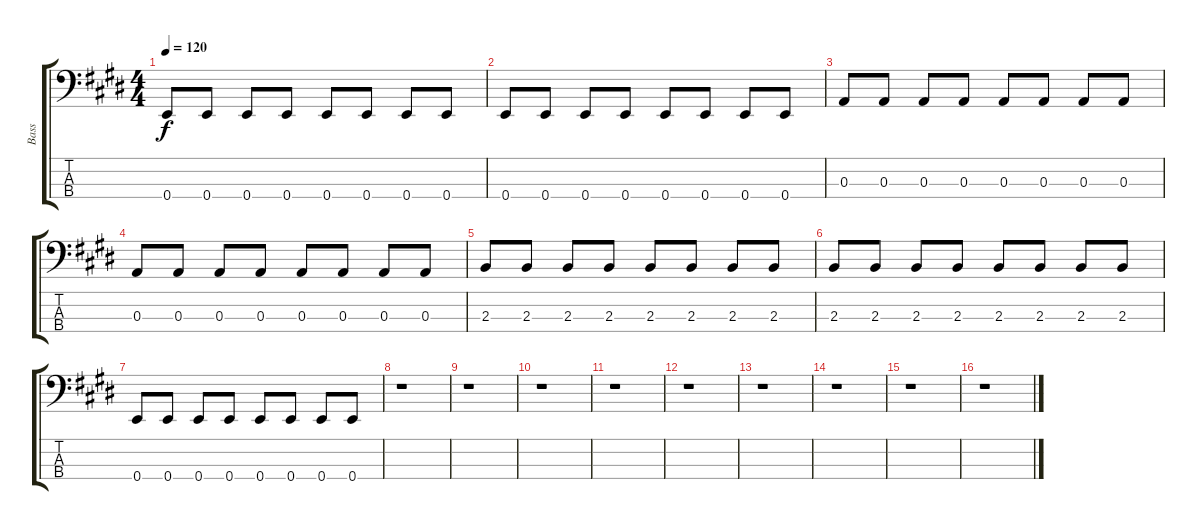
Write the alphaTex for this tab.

\track ("Bass" "Bass") {instrument electricbasspick}
\staff {score tabs}
\tuning (G2 D2 A1 E1) {hide}
\ts (4 4)
\tempo 120
\clef f4
\ks e
0.4.8{dy f} 0.4.8 0.4.8 0.4.8 0.4.8 0.4.8 0.4.8 0.4.8 |
0.4.8 0.4.8 0.4.8 0.4.8 0.4.8 0.4.8 0.4.8 0.4.8 |
0.3.8 0.3.8 0.3.8 0.3.8 0.3.8 0.3.8 0.3.8 0.3.8 |
0.3.8 0.3.8 0.3.8 0.3.8 0.3.8 0.3.8 0.3.8 0.3.8 |
2.3.8 2.3.8 2.3.8 2.3.8 2.3.8 2.3.8 2.3.8 2.3.8 |
2.3.8 2.3.8 2.3.8 2.3.8 2.3.8 2.3.8 2.3.8 2.3.8 |
0.4.8 0.4.8 0.4.8 0.4.8 0.4.8 0.4.8 0.4.8 0.4.8 |
r.1 |
r.1 |
r.1 |
r.1 |
r.1 |
r.1 |
r.1 |
r.1 |
r.1
